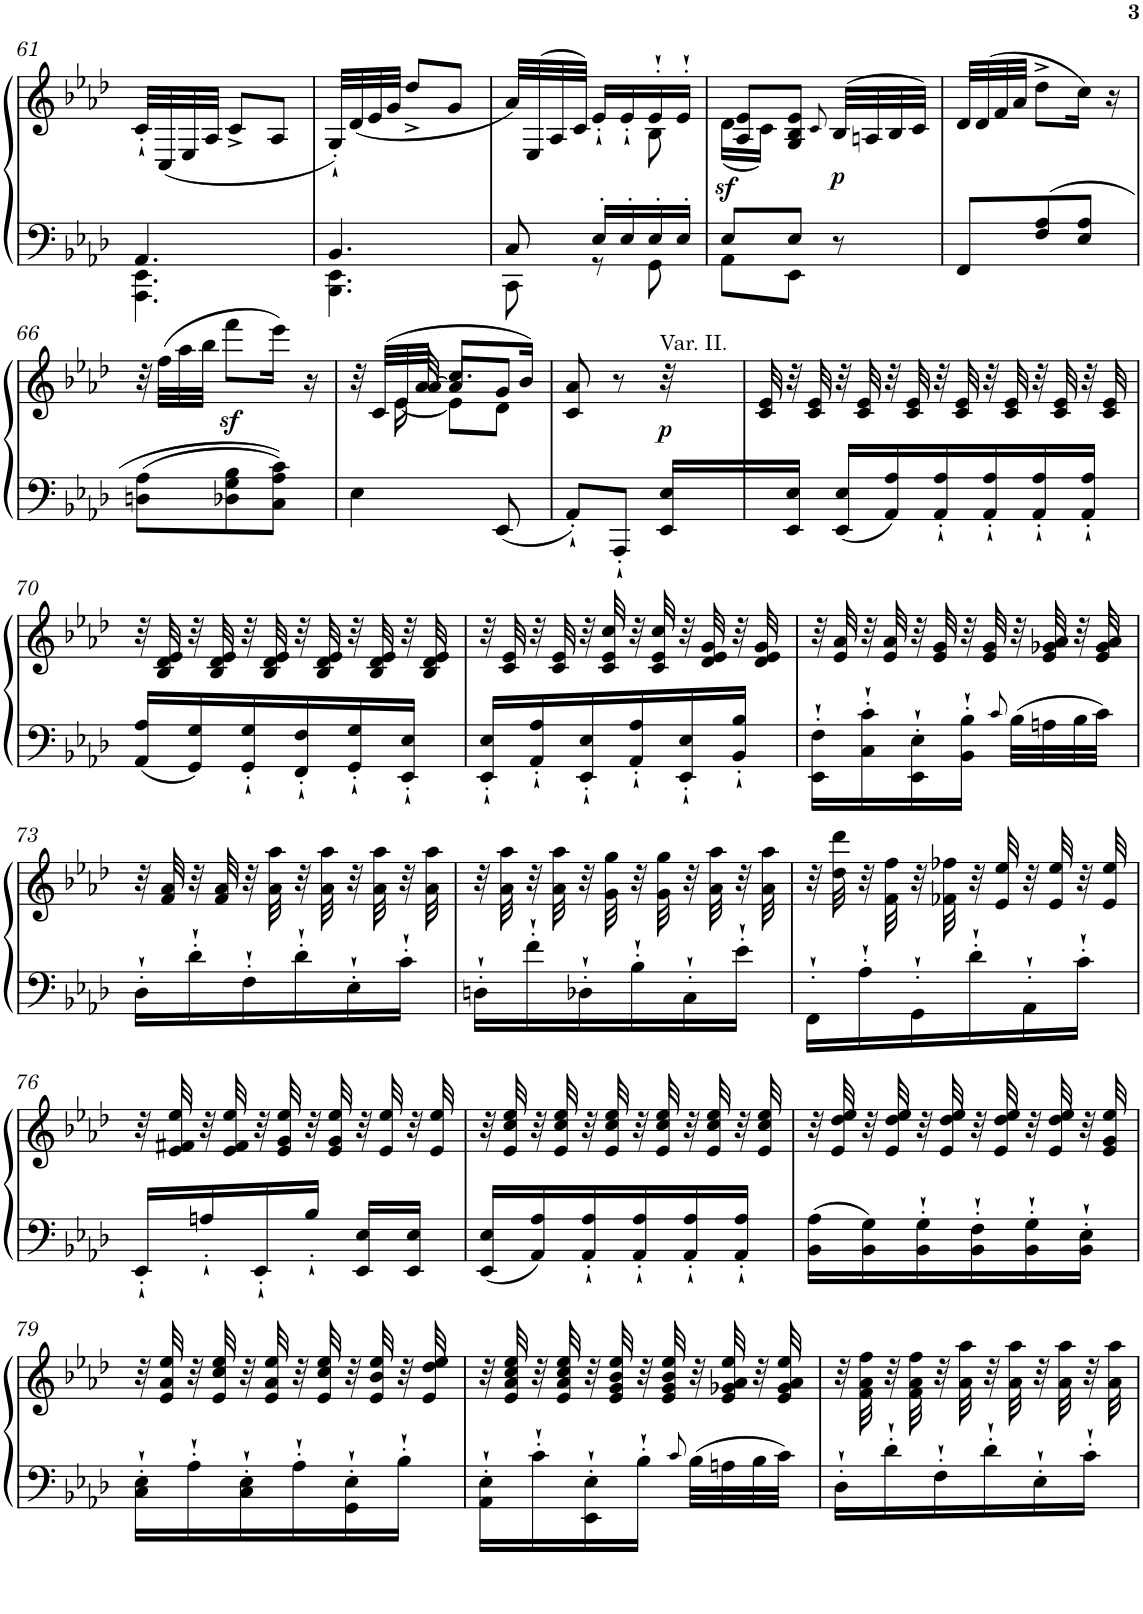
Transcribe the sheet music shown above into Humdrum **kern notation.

**kern	**kern	**dynam
*part1	*part1	*part1
*staff2	*staff1	*staff1/2
*I"Piano	*	*
*I'Pno.	*	*
!!LO:PB:g=z
*clefF4	*clefG2	*
*k[b-e-a-d-]	*k[b-e-a-d-]	*
*A-:	*A-:	*
*M3/8	*M3/8	*
=61	=61	=61
*^	*	*
4.AA-/	4.AAA-\ 4.EE-\	32c'`/LLL	.
.	.	(<32C/	.
.	.	32E-/	.
.	.	32A-/JJJ	.
.	.	8c^/L	.
.	.	8A-/J	.
=62	=62	=62	=62
4.BB-/	4.BBB-\ 4.EE-\	32G'`/LLL)	.
.	.	(<32d-/	.
.	.	32e-/	.
.	.	32g/JJJ	.
.	.	8dd-^/L	.
.	.	8g/J	.
=63	=63	=63	=63
*	*	*^	*
8C/	8CC\	32a-/LLL)	4ryy	.
.	.	(>32E-/	.	.
.	.	32A-/	.	.
.	.	32c/JJJ)	.	.
16E-'/LL	8r	16e-'`/LL	.	.
16E-'/	.	16e-'`/	.	.
16E-'/	8GG\	16e-'`/	8B-\	.
16E-'/JJ	.	16e-'`/JJ	.	.
=64	=64	=64	=64	=64
!	!	!	!	!LO:DY:b
8E-/L	8AA-\L	8A-/ 8e-/L	(<16d-\LL	sf
.	.	.	16c\JJ)	.
8E-/J	8EE-\J	8G/ 8B-/ 8e-/J	4ryy	.
.	.	8qc/	.	.
!	!	!	!	!LO:DY:b
8r	8ryy	(>32B-/LLL	.	p
.	.	32An/	.	.
.	.	32B-/	.	.
.	.	32c/JJJ)	.	.
*v	*v	*	*	*
*	*v	*v	*
=65	=65	=65
8FF/L	32d-/LLL	.
.	(>32d-/	.
.	32f/	.
.	32a-/JJJ	.
8F/ 8A-/	8dd-^\L	.
8E-/ 8A-/J	16cc\Jk)	.
.	16r	.
!!LO:LB:g=z
=66	=66	=66
8Dn\ 8A-\L	32r	.
.	(>32ff\LLL	.
.	32aa-\	.
.	32bb-\JJJ	.
8D-X\ 8G\ 8B-\	8fffz<\L	.
8C\ 8A-\ 8c\J	16eee-\Jk)	.
.	16r	.
=67	=67	=67
*	*^	*
*	*	*^	*
4E-\	32r	16ryy	16.ryy	.
.	(>32c/LLL	.	.	.
.	32e-/	[16e-\	.	.
.	32a-/JJJ	.	[32a-/	.
.	8.cc/L	8e-\L]	8a-/L]	.
8EE-/	.	8d-\J	8g/J	.
.	16b-/Jk)	.	.	.
*	*v	*v	*v	*
=68	=68	=68
8AA-'`/L	8c/ 8a-/	.
8AAA-'`/J	8r	.
!	!LO:TX:a:t=Var. II.	!
!	!	!LO:DY:b
16EE-/ 16E-/LL	32r	p
.	32c/ 32e-/	.
16EE-/ 16E-/JJ	32r	.
.	32c/ 32e-/	.
=69	=69	=69
16EE-/ 16E-/LL	32r	.
.	32c/ 32e-/	.
16AA-/ 16A-/	32r	.
.	32c/ 32e-/	.
16AA-/'` 16A-/'`	32r	.
.	32c/ 32e-/	.
16AA-/'` 16A-/'`	32r	.
.	32c/ 32e-/	.
16AA-/'` 16A-/'`	32r	.
.	32c/ 32e-/	.
16AA-/'` 16A-/'`JJ	32r	.
.	32c/ 32e-/	.
!!LO:LB:g=z
=70	=70	=70
16AA-/ 16A-/LL	32r	.
.	32B-/ 32d-/ 32e-/	.
16GG/ 16G/	32r	.
.	32B-/ 32d-/ 32e-/	.
16GG/'` 16G/'`	32r	.
.	32B-/ 32d-/ 32e-/	.
16FF/'` 16F/'`	32r	.
.	32B-/ 32d-/ 32e-/	.
16GG/'` 16G/'`	32r	.
.	32B-/ 32d-/ 32e-/	.
16EE-/'` 16E-/'`JJ	32r	.
.	32B-/ 32d-/ 32e-/	.
=71	=71	=71
16EE-/'` 16E-/'`LL	32r	.
.	32c/ 32e-/	.
16AA-/'` 16A-/'`	32r	.
.	32c/ 32e-/	.
16EE-/'` 16E-/'`	32r	.
.	32c/ 32e-/ 32cc/	.
16AA-/'` 16A-/'`	32r	.
.	32c/ 32e-/ 32cc/	.
16EE-/'` 16E-/'`	32r	.
.	32d-/ 32e-/ 32g/	.
16BB-/'` 16B-/'`JJ	32r	.
.	32d-/ 32e-/ 32g/	.
=72	=72	=72
16EE-\'` 16F\'`LL	32r	.
.	32e-/ 32a-/	.
16C\'` 16c\'`	32r	.
.	32e-/ 32a-/	.
16EE-\'` 16E-\'`	32r	.
.	32e-/ 32g/	.
16BB-\'` 16B-\'`JJ	32r	.
.	32e-/ 32g/	.
8qc/	.	.
32B-\LLL	32r	.
32An\	32e-/ 32g-X/ 32a-/	.
32B-\	32r	.
32c\JJJ	32e-/ 32g-/ 32a-/	.
!!LO:LB:g=z
=73	=73	=73
16D-'`\LL	32r	.
.	32f/ 32a-/	.
16d-'`\	32r	.
.	32f/ 32a-/	.
16F'`\	32r	.
.	32a-\ 32aa-\	.
16d-'`\	32r	.
.	32a-\ 32aa-\	.
16E-'`\	32r	.
.	32a-\ 32aa-\	.
16c'`\JJ	32r	.
.	32a-\ 32aa-\	.
=74	=74	=74
16Dn'`\LL	32r	.
.	32a-\ 32aa-\	.
16f'`\	32r	.
.	32a-\ 32aa-\	.
16D-X'`\	32r	.
.	32g\ 32gg\	.
16B-'`\	32r	.
.	32g\ 32gg\	.
16C'`\	32r	.
.	32a-\ 32aa-\	.
16e-'`\JJ	32r	.
.	32a-\ 32aa-\	.
=75	=75	=75
16FF'`\LL	32r	.
.	32dd-\ 32ddd-\	.
16A-'`\	32r	.
.	32f\ 32ff\	.
16GG'`\	32r	.
.	32f-X\ 32ff-X\	.
16d-'`\	32r	.
.	32e-/ 32ee-/	.
16AA-'`\	32r	.
.	32e-/ 32ee-/	.
16c'`\JJ	32r	.
.	32e-/ 32ee-/	.
!!LO:LB:g=z
=76	=76	=76
16EE-'`/LL	32r	.
.	32e-/ 32f#X/ 32ee-/	.
16An'`/	32r	.
.	32e-/ 32f#/ 32ee-/	.
16EE-'`/	32r	.
.	32e-/ 32g/ 32ee-/	.
16B-'`/JJ	32r	.
.	32e-/ 32g/ 32ee-/	.
16EE-/ 16E-/LL	32r	.
.	32e-/ 32ee-/	.
16EE-/ 16E-/JJ	32r	.
.	32e-/ 32ee-/	.
=77	=77	=77
16EE-/ 16E-/LL	32r	.
.	32e-/ 32cc/ 32ee-/	.
16AA-/ 16A-/	32r	.
.	32e-/ 32cc/ 32ee-/	.
16AA-/'` 16A-/'`	32r	.
.	32e-/ 32cc/ 32ee-/	.
16AA-/'` 16A-/'`	32r	.
.	32e-/ 32cc/ 32ee-/	.
16AA-/'` 16A-/'`	32r	.
.	32e-/ 32cc/ 32ee-/	.
16AA-/'` 16A-/'`JJ	32r	.
.	32e-/ 32cc/ 32ee-/	.
=78	=78	=78
16BB-\ 16A-\LL	32r	.
.	32e-/ 32dd-/ 32ee-/	.
16BB-\ 16G\	32r	.
.	32e-/ 32dd-/ 32ee-/	.
16BB-\'` 16G\'`	32r	.
.	32e-/ 32dd-/ 32ee-/	.
16BB-\'` 16F\'`	32r	.
.	32e-/ 32dd-/ 32ee-/	.
16BB-\'` 16G\'`	32r	.
.	32e-/ 32dd-/ 32ee-/	.
16BB-\'` 16E-\'`JJ	32r	.
.	32e-/ 32g/ 32ee-/	.
!!LO:LB:g=z
=79	=79	=79
16C\'` 16E-\'`LL	32r	.
.	32e-/ 32a-/ 32ee-/	.
16A-'`\	32r	.
.	32e-/ 32cc/ 32ee-/	.
16C\'` 16E-\'`	32r	.
.	32e-/ 32a-/ 32ee-/	.
16A-'`\	32r	.
.	32e-/ 32cc/ 32ee-/	.
16GG\'` 16E-\'`	32r	.
.	32e-/ 32b-/ 32ee-/	.
16B-'`\JJ	32r	.
.	32e-/ 32dd-/ 32ee-/	.
=80	=80	=80
16AA-\'` 16E-\'`LL	32r	.
.	32e-/ 32a-/ 32cc/ 32ee-/	.
16c'`\	32r	.
.	32e-/ 32a-/ 32cc/ 32ee-/	.
16EE-\'` 16E-\'`	32r	.
.	32e-/ 32g/ 32b-/ 32ee-/	.
16B-'`\JJ	32r	.
.	32e-/ 32g/ 32b-/ 32ee-/	.
8qc/	.	.
32B-\LLL	32r	.
32An\	32e-/ 32g-X/ 32a-/ 32ee-/	.
32B-\	32r	.
32c\JJJ	32e-/ 32g-/ 32a-/ 32ee-/	.
=81	=81	=81
16D-'`\LL	32r	.
.	32f\ 32a-\ 32ff\	.
16d-'`\	32r	.
.	32f\ 32a-\ 32ff\	.
16F'`\	32r	.
.	32a-\ 32aa-\	.
16d-'`\	32r	.
.	32a-\ 32aa-\	.
16E-'`\	32r	.
.	32a-\ 32aa-\	.
16c'`\JJ	32r	.
.	32a-\ 32aa-\	.
=	=	=
*-	*-	*-
